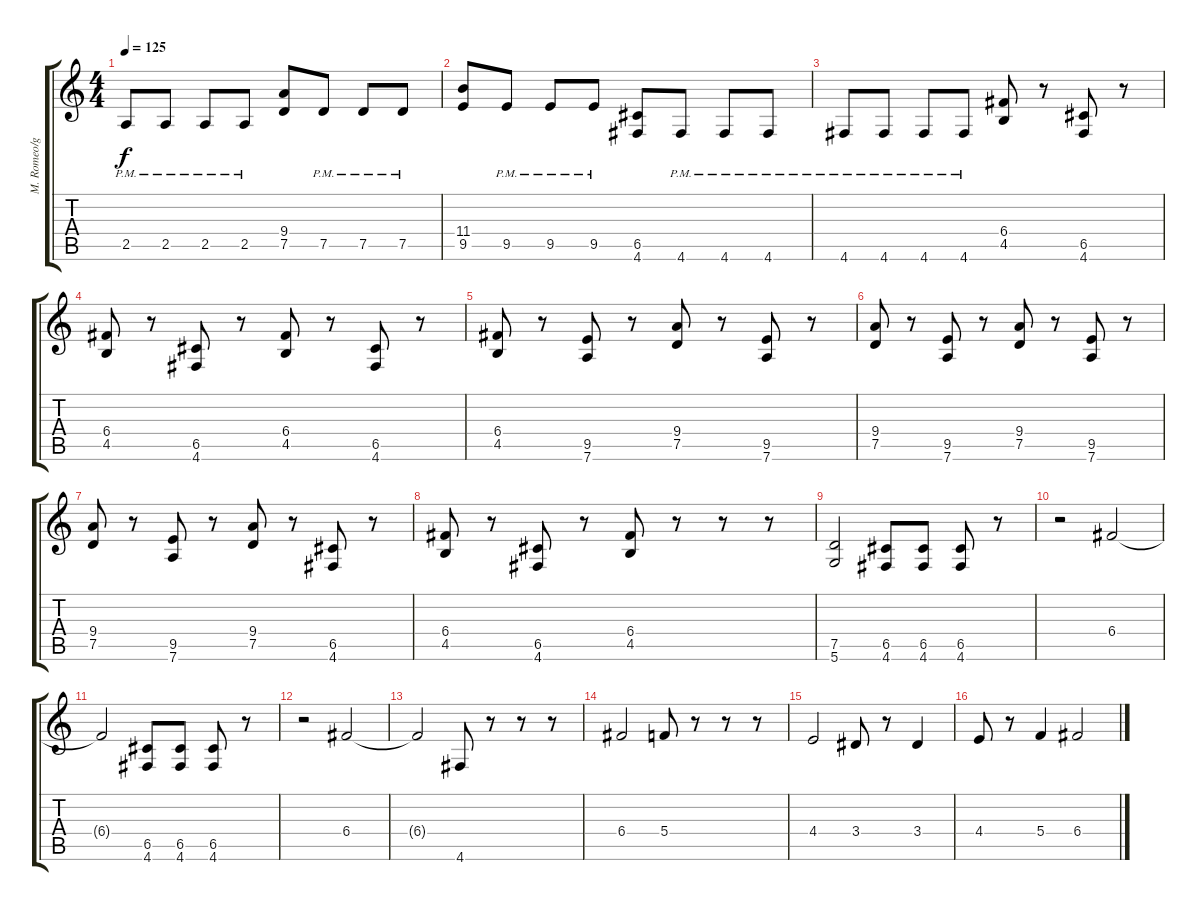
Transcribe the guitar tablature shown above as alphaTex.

\track ("M. Romeo/guitarra/Ritmo" "M. Romeo/g") {instrument overdrivenguitar}
\staff {score tabs}
\tuning (D4 A3 F3 C3 G2 D2) {hide}
\ts (4 4)
\tempo 125
\clef g2
\ks c
2.5{pm}.8{dy f} 2.5{pm}.8 2.5{pm}.8 2.5{pm}.8 (9.4 7.5).8 7.5{pm}.8 7.5{pm}.8 7.5{pm}.8 |
(11.4 9.5).8 9.5{pm}.8 9.5{pm}.8 9.5{pm}.8 (6.5 4.6).8 4.6{pm}.8 4.6{pm}.8 4.6{pm}.8 |
4.6{pm}.8 4.6{pm}.8 4.6{pm}.8 4.6{pm}.8 (6.4 4.5).8 r.8 (6.5 4.6).8 r.8 |
(6.4 4.5).8 r.8 (6.5 4.6).8 r.8 (6.4 4.5).8 r.8 (6.5 4.6).8 r.8 |
(6.4 4.5).8 r.8 (9.5 7.6).8 r.8 (9.4 7.5).8 r.8 (9.5 7.6).8 r.8 |
(9.4 7.5).8 r.8 (9.5 7.6).8 r.8 (9.4 7.5).8 r.8 (9.5 7.6).8 r.8 |
(9.4 7.5).8 r.8 (9.5 7.6).8 r.8 (9.4 7.5).8 r.8 (6.5 4.6).8 r.8 |
(6.4 4.5).8 r.8 (6.5 4.6).8 r.8 (6.4 4.5).8 r.8 r.8 r.8 |
(7.5 5.6).2 (6.5 4.6).8 (6.5 4.6).8 (6.5 4.6).8 r.8 |
r.2 6.4.2 |
6.4{t}.2 (6.5 4.6).8 (6.5 4.6).8 (6.5 4.6).8 r.8 |
r.2 6.4.2 |
6.4{t}.2 4.6.8 r.8 r.8 r.8 |
6.4.2 5.4.8 r.8 r.8 r.8 |
4.4.2 3.4.8 r.8 3.4.4 |
4.4.8 r.8 5.4.4 6.4.2
